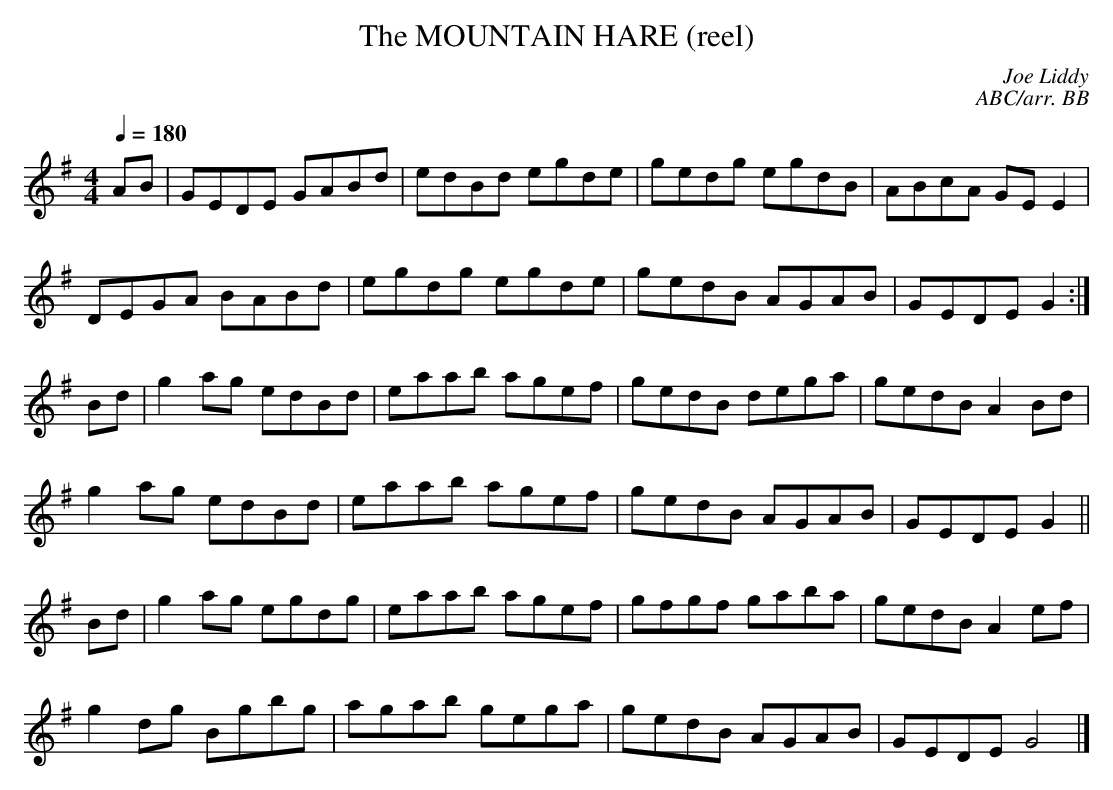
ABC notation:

X:1
T:MOUNTAIN HARE (reel), The
C:Joe Liddy
C:ABC/arr. BB
Q:1/4=180
L:1/8
M:4/4
K:G
AB|GEDE GABd|edBd egde|gedg egdB|ABcA GE E2 |
DEGA BABd|egdg egde|gedB AGAB|GEDE G2 :|
Bd|g2 ag edBd|eaab agef|gedB dega|gedB A2 Bd |
g2 ag edBd|eaab agef|gedB AGAB|GEDE G2 ||
Bd|g2 ag egdg|eaab agef|gfgf gaba|gedB A2 ef |
g2 dg Bgbg|agab gega|gedB AGAB|GEDE G4 |]
